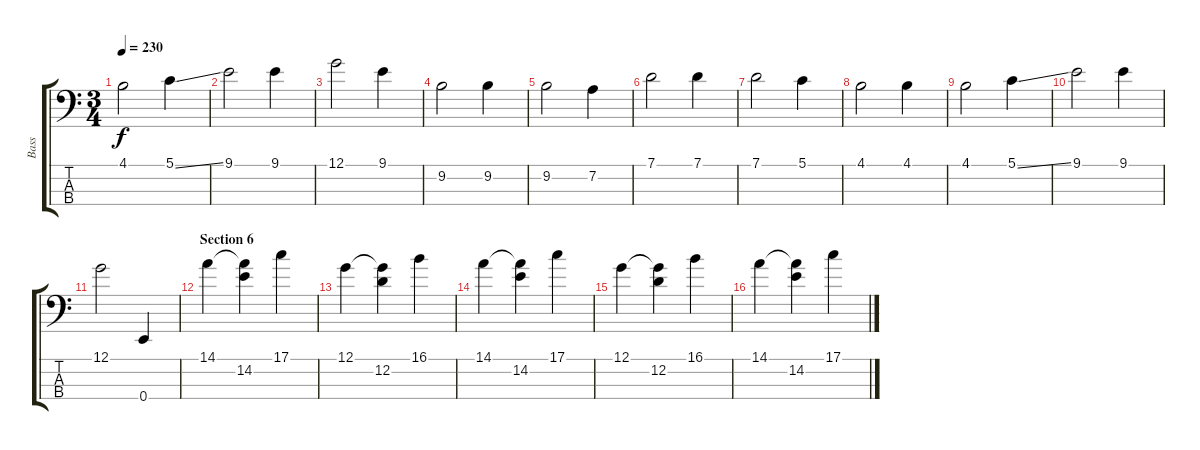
\track ("Bass" "Bass") {instrument acousticbass}
\staff {score tabs}
\tuning (G2 D2 A1 E1) {hide}
\ts (3 4)
\tempo 230
\clef f4
\ks c
4.1.2{dy f} 5.1{ss}.4 |
9.1.2 9.1.4 |
12.1.2 9.1.4 |
9.2.2 9.2.4 |
9.2.2 7.2.4 |
7.1.2 7.1.4 |
7.1.2 5.1.4 |
4.1.2 4.1.4 |
4.1.2 5.1{ss}.4 |
9.1.2 9.1.4 |
12.1.2 0.4.4 |
\section ("" "Section 6")
14.1.4 (14.1{t} 14.2).4 17.1.4 |
12.1.4 (12.1{t} 12.2).4 16.1.4 |
14.1.4 (14.1{t} 14.2).4 17.1.4 |
12.1.4 (12.1{t} 12.2).4 16.1.4 |
14.1.4 (14.1{t} 14.2).4 17.1.4
